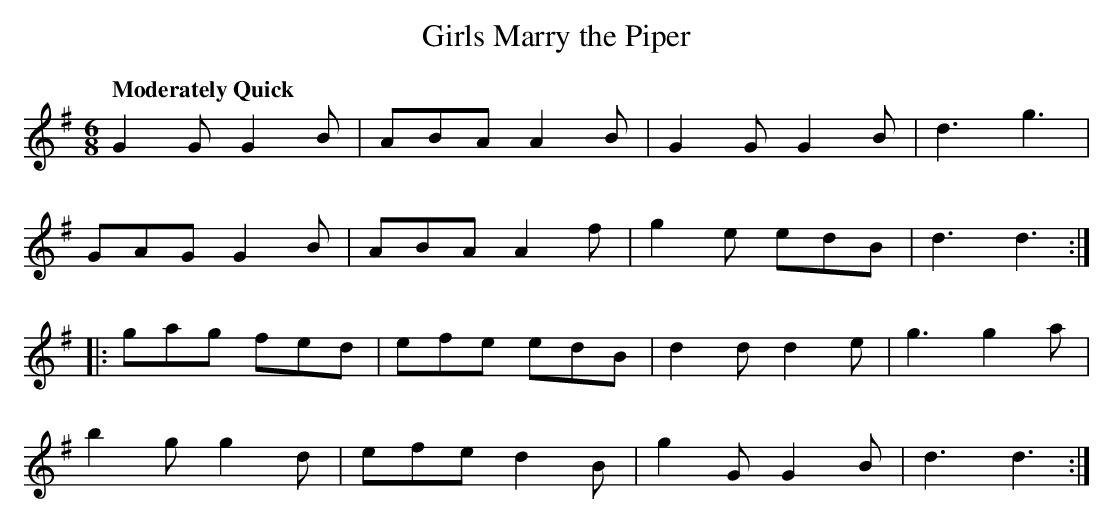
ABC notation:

X:1
T:Marry the Piper, Girls
M:6/8
L:1/8
Q:"Moderately Quick"
K:G
G2G G2B|ABA A2B|G2G G2B|d3g3|
GAG G2B|ABA A2f|g2e edB|d3 d3:|
|:gag fed|efe edB|d2d d2e|g3 g2a|
b2g g2d|efe d2B|g2G G2B|d3 d3:|]
